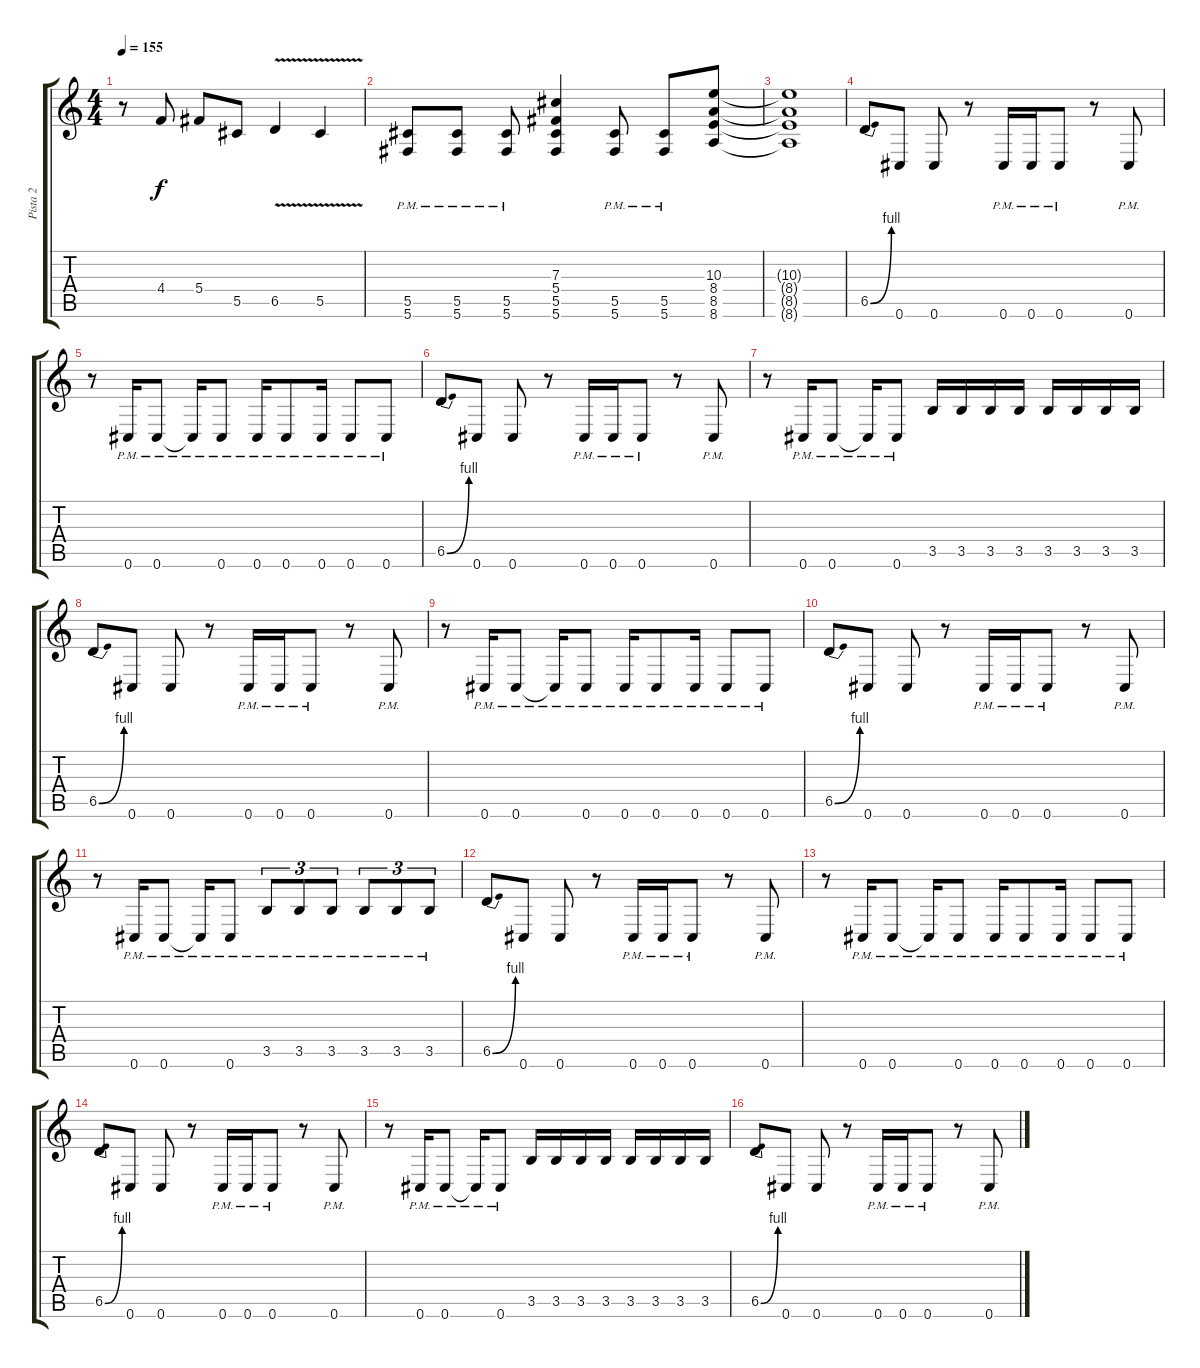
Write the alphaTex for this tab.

\track ("Pista 2" "Pista 2") {instrument overdrivenguitar}
\staff {score tabs}
\tuning (Eb4 Bb3 Gb3 Db3 Ab2 Db2) {hide}
\ts (4 4)
\tempo 155
\clef g2
\ks c
r.8{dy f} 4.4.8 5.4.8 5.5.8 6.5{v}.4 5.5{v}.4 |
(5.5 5.6{pm}).8 (5.5 5.6{pm}).8 (5.5 5.6{pm}).8 (7.3 5.4 5.5 5.6).4 (5.5{pm} 5.6{pm}).8 (5.5{pm} 5.6{pm}).8 (10.3 8.4 8.5 8.6).8 |
(10.3{t} 8.4{t} 8.5{t} 8.6{t}).1 |
6.5{be (bend 0 0 60 4)}.8 0.6.8 0.6.8 r.8 0.6{pm}.16 0.6{pm}.16 0.6{pm}.8 r.8 0.6{pm}.8 |
r.8 0.6{pm}.16 0.6{pm}.8 0.6{pm t}.16 0.6{pm}.8 0.6{pm}.16 0.6{pm}.8 0.6{pm}.16 0.6{pm}.8 0.6{pm}.8 |
6.5{be (bend 0 0 60 4)}.8 0.6.8 0.6.8 r.8 0.6{pm}.16 0.6{pm}.16 0.6{pm}.8 r.8 0.6{pm}.8 |
r.8 0.6{pm}.16 0.6{pm}.8 0.6{pm t}.16 0.6{pm}.8 3.5.16 3.5.16 3.5.16 3.5.16 3.5.16 3.5.16 3.5.16 3.5.16 |
6.5{be (bend 0 0 60 4)}.8 0.6.8 0.6.8 r.8 0.6{pm}.16 0.6{pm}.16 0.6{pm}.8 r.8 0.6{pm}.8 |
r.8 0.6{pm}.16 0.6{pm}.8 0.6{pm t}.16 0.6{pm}.8 0.6{pm}.16 0.6{pm}.8 0.6{pm}.16 0.6{pm}.8 0.6{pm}.8 |
6.5{be (bend 0 0 60 4)}.8 0.6.8 0.6.8 r.8 0.6{pm}.16 0.6{pm}.16 0.6{pm}.8 r.8 0.6{pm}.8 |
r.8 0.6{pm}.16 0.6{pm}.8 0.6{pm t}.16 0.6{pm}.8 3.5{pm}.8{tu (3 2)} 3.5{pm}.8{tu (3 2)} 3.5{pm}.8{tu (3 2)} 3.5{pm}.8{tu (3 2)} 3.5{pm}.8{tu (3 2)} 3.5{pm}.8{tu (3 2)} |
6.5{be (bend 0 0 60 4)}.8 0.6.8 0.6.8 r.8 0.6{pm}.16 0.6{pm}.16 0.6{pm}.8 r.8 0.6{pm}.8 |
r.8 0.6{pm}.16 0.6{pm}.8 0.6{pm t}.16 0.6{pm}.8 0.6{pm}.16 0.6{pm}.8 0.6{pm}.16 0.6{pm}.8 0.6{pm}.8 |
6.5{be (bend 0 0 60 4)}.8 0.6.8 0.6.8 r.8 0.6{pm}.16 0.6{pm}.16 0.6{pm}.8 r.8 0.6{pm}.8 |
r.8 0.6{pm}.16 0.6{pm}.8 0.6{pm t}.16 0.6{pm}.8 3.5.16 3.5.16 3.5.16 3.5.16 3.5.16 3.5.16 3.5.16 3.5.16 |
6.5{be (bend 0 0 60 4)}.8 0.6.8 0.6.8 r.8 0.6{pm}.16 0.6{pm}.16 0.6{pm}.8 r.8 0.6{pm}.8
